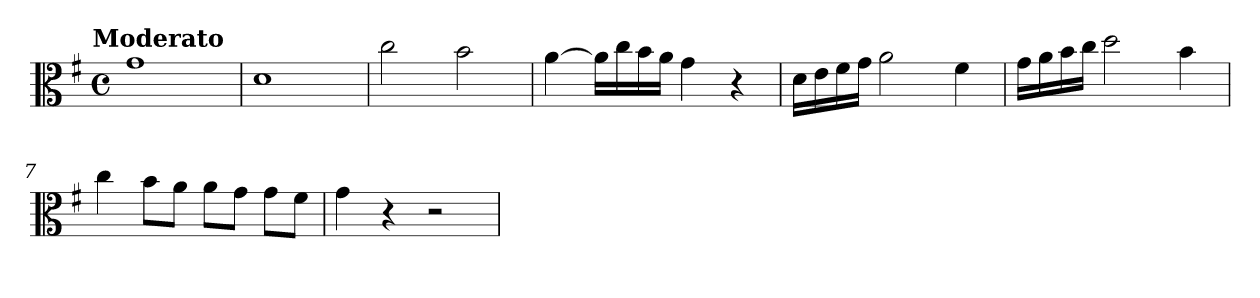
**kern
*part1
*staff1
*clefC3
*k[f#]
!!LO:TX:omd:t=Moderato
*M4/4
*met(c)
*MM114
=1
1g
=2
1d
=3
2cc
2b
=4
[4a
16aLL]
16cc
16b
16aJJ
4g
4r
=5
16dLL
16e
16f#
16gJJ
2a
4f#
=6
16gLL
16a
16b
16ccJJ
2dd
4b
!!LO:LB:g=z
=7
(4cc
8bL
8aJ
8aL
8gJ
8gL
8f#J
=8
4g
4r
2r
=
*-
